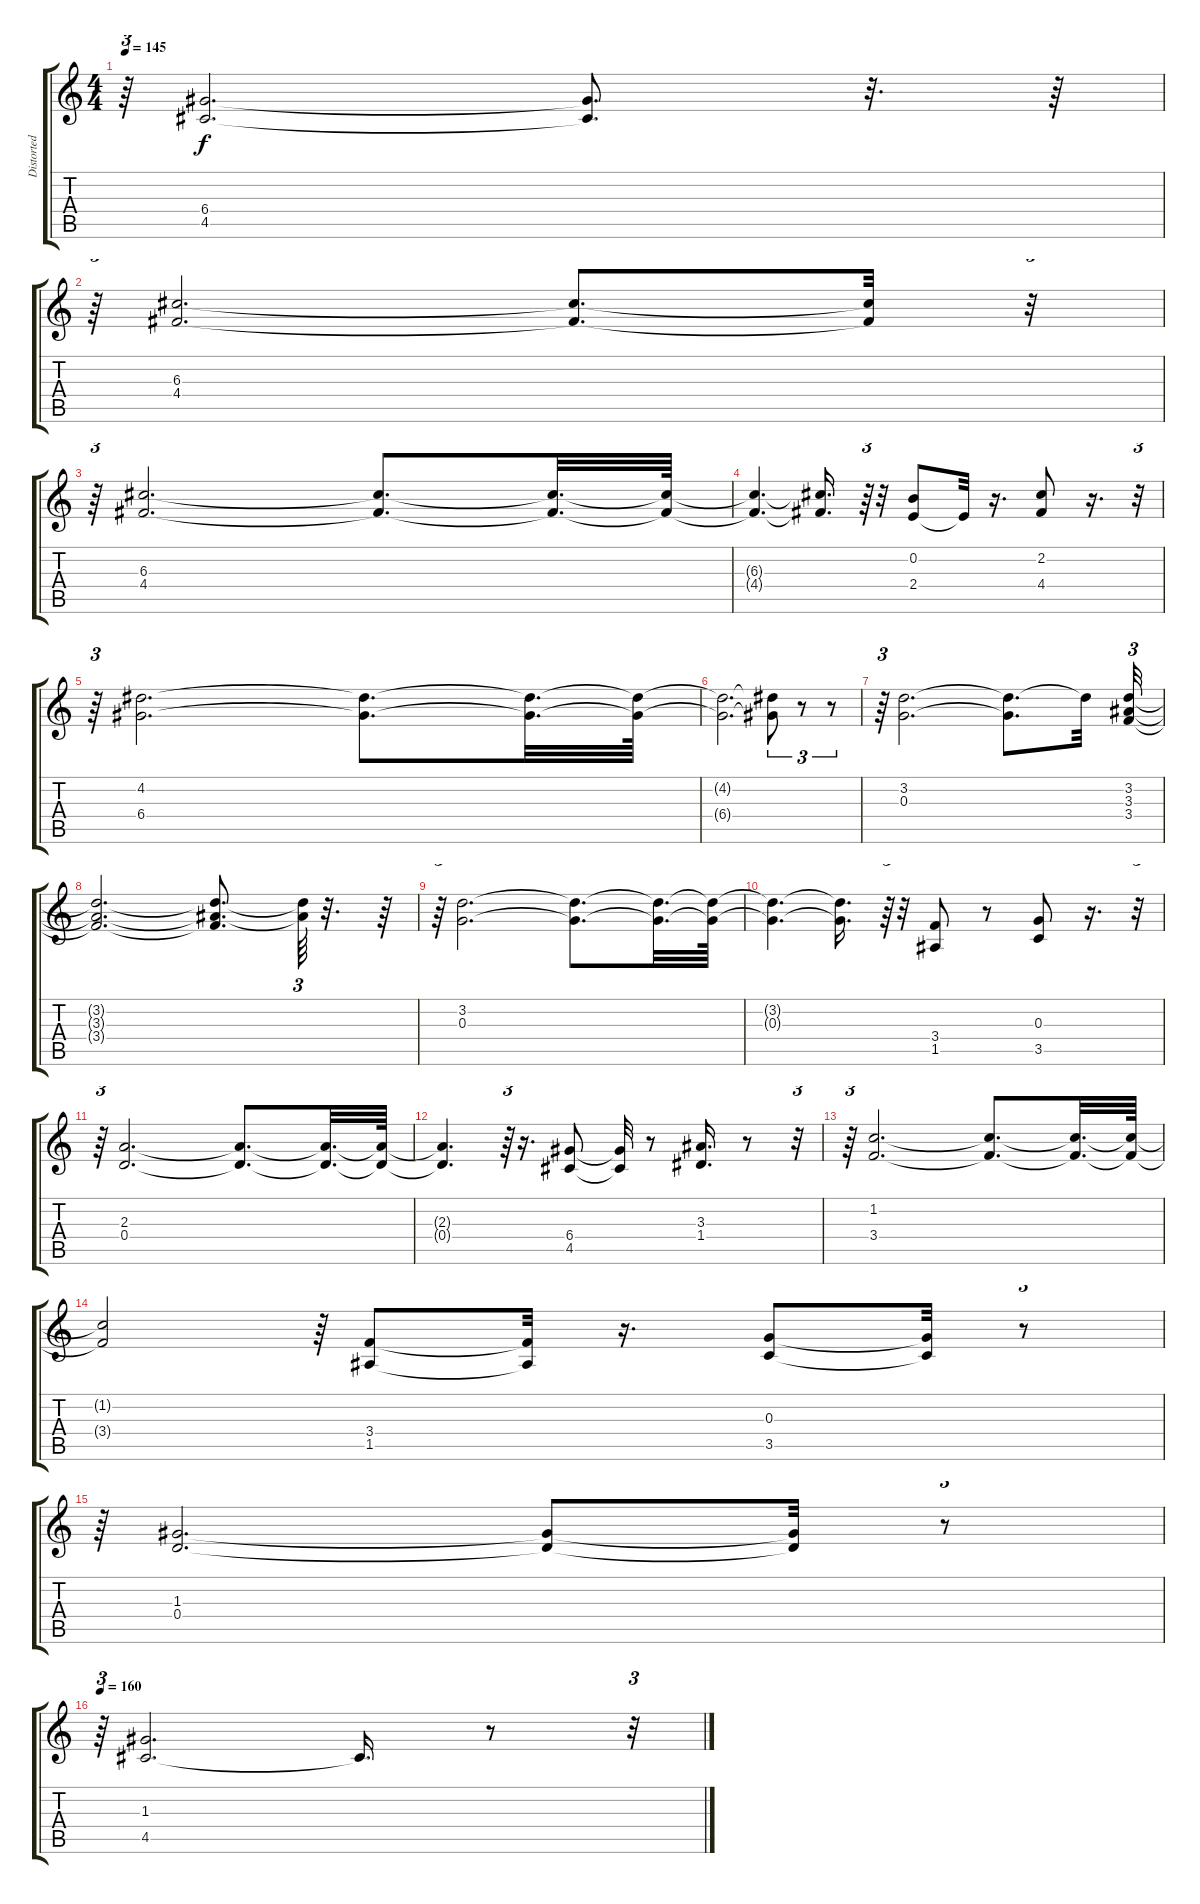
\track ("Distorted Guitar 2" "Distorted ") {instrument distortionguitar}
\staff {score tabs}
\tuning (E4 B3 G3 D3 A2 E2) {hide}
\ts (4 4)
\tempo 145
\clef g2
\ks c
r.64{tu (3 2) dy f} (6.4 4.5).2{d} (6.4{t} 4.5{t}).8{d} r.32{d} r.64 |
r.64{tu (3 2)} (6.3 4.4).2{d} (6.3{t} 4.4{t}).8{d} (6.3{t} 4.4{t}).32 r.32{tu (3 2)} |
r.64{tu (3 2)} (6.3 4.4).2{d} (6.3{t} 4.4{t}).8{d} (6.3{t} 4.4{t}).32{d} (6.3{t} 4.4{t}).64 |
(6.3{t} 4.4{t}).4{d} (6.3{t} 4.4{t}).16{d} r.64{tu (3 2)} r.32 (0.2 2.4).8 2.4{t}.32 r.16{d} (2.2 4.4).8 r.16{d} r.32{tu (3 2)} |
r.64{tu (3 2)} (4.2 6.4).2{d} (4.2{t} 6.4{t}).8{d} (4.2{t} 6.4{t}).32{d} (4.2{t} 6.4{t}).64 |
(4.2{t} 6.4{t}).2{d} (4.2{t} 6.4{t}).8{tu (3 2)} r.8{tu (3 2)} r.8{tu (3 2)} |
r.64{tu (3 2)} (3.2 0.3).2{d} (3.2{t} 0.3{t}).8{d} 3.2{t}.32 (3.2 3.3 3.4).32{tu (3 2)} |
(3.2{t} 3.3{t} 3.4{t}).2{d} (3.2{t} 3.3{t} 3.4{t}).8{d} (3.2{t} 3.3{t}).64{tu (3 2)} r.32{d} r.64 |
r.64{tu (3 2)} (3.2 0.3).2{d} (3.2{t} 0.3{t}).8{d} (3.2{t} 0.3{t}).32{d} (3.2{t} 0.3{t}).64 |
(3.2{t} 0.3{t}).4{d} (3.2{t} 0.3{t}).16{d} r.64{tu (3 2)} r.32 (3.4 1.5).8 r.8 (0.3 3.5).8 r.16{d} r.32{tu (3 2)} |
r.64{tu (3 2)} (2.3 0.4).2{d} (2.3{t} 0.4{t}).8{d} (2.3{t} 0.4{t}).32{d} (2.3{t} 0.4{t}).64 |
(2.3{t} 0.4{t}).4{d} r.64{tu (3 2)} r.16{d} (6.4 4.5).8 (6.4{t} 4.5{t}).32 r.8 (3.3 1.4).16{d} r.8 r.32{tu (3 2)} |
r.64{tu (3 2)} (1.2 3.4).2{d} (1.2{t} 3.4{t}).8{d} (1.2{t} 3.4{t}).32{d} (1.2{t} 3.4{t}).64 |
(1.2{t} 3.4{t}).2 r.64{tu (3 2)} (3.4 1.5).8 (3.4{t} 1.5{t}).32 r.16{d} (0.3 3.5).8 (0.3{t} 3.5{t}).32 r.8{tu (3 2)} |
r.64{tu (3 2)} (1.3 0.4).2{d} (1.3{t} 0.4{t}).8 (1.3{t} 0.4{t}).32 r.8{tu (3 2)} |
\tempo 160
r.64{tu (3 2)} (1.3 4.5).2{d} 4.5{t}.16{d} r.8 r.32{tu (3 2)}
